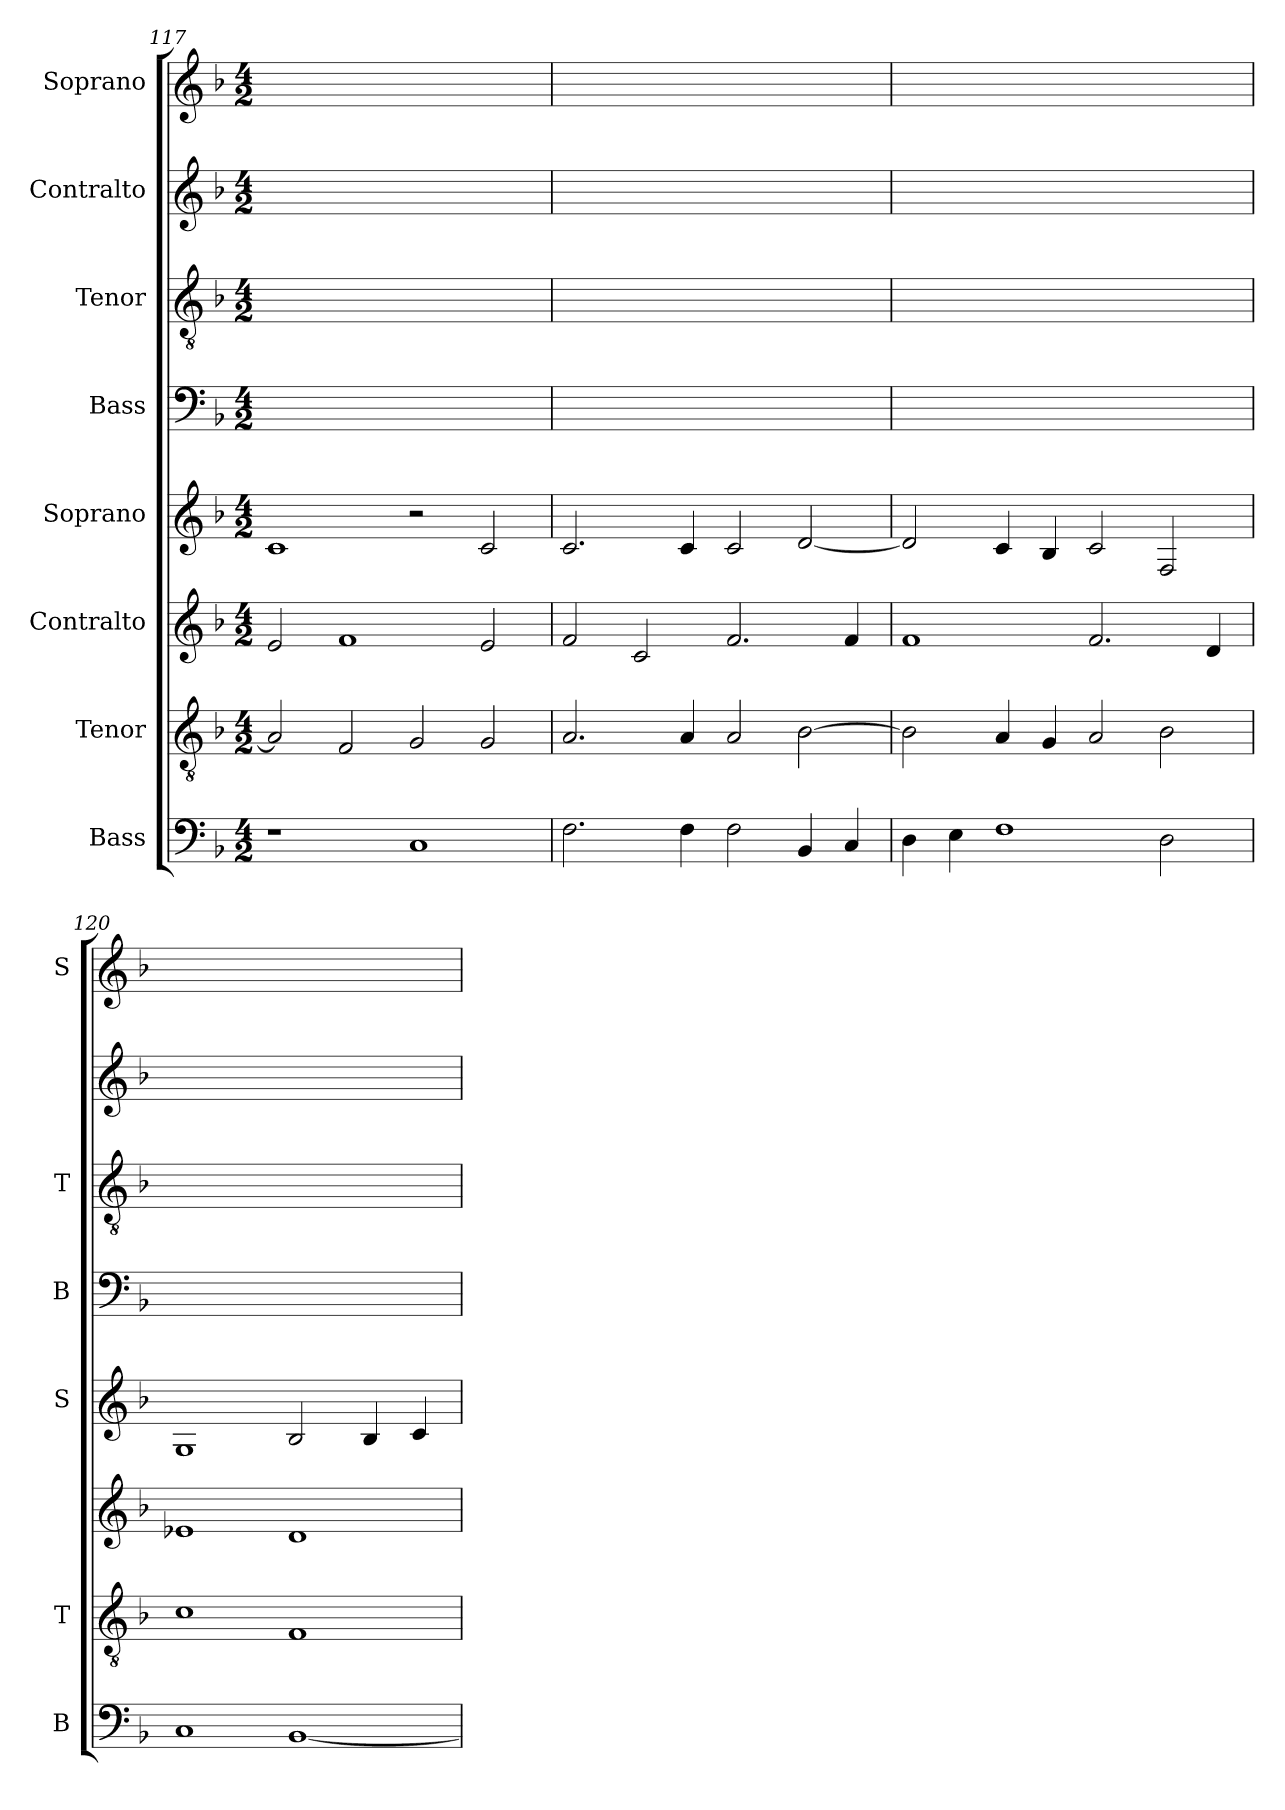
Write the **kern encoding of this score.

**kern	**kern	**kern	**kern	**kern	**kern	**kern	**kern
*part8	*part7	*part6	*part5	*part4	*part3	*part2	*part1
*staff8	*staff7	*staff6	*staff5	*staff4	*staff3	*staff2	*staff1
*I"Bass	*I"Tenor	*I"Contralto	*I"Soprano	*I"Bass	*I"Tenor	*I"Contralto	*I"Soprano
*I'B	*I'T	*	*I'S	*I'B	*I'T	*	*I'S
*clefF4	*clefGv2	*clefG2	*clefG2	*clefF4	*clefGv2	*clefG2	*clefG2
*k[b-]	*k[b-]	*k[b-]	*k[b-]	*k[b-]	*k[b-]	*k[b-]	*k[b-]
*F:ion	*F:ion	*F:ion	*F:ion	*F:ion	*F:ion	*F:ion	*F:ion
*M4/2	*M4/2	*M4/2	*M4/2	*M4/2	*M4/2	*M4/2	*M4/2
=117	=117	=117	=117	=117	=117	=117	=117
1r	2A]	2e	1c	0ryy	0ryy	0ryy	0ryy
.	2F	1f	.	.	.	.	.
1C	2G	.	2r	.	.	.	.
.	2G	2e	2c	.	.	.	.
=118	=118	=118	=118	=118	=118	=118	=118
2.F	2.A	2f	2.c	0ryy	0ryy	0ryy	0ryy
.	.	2c	.	.	.	.	.
4F	4A	.	4c	.	.	.	.
2F	2A	2.f	2c	.	.	.	.
4BB-	[2B-	.	[2d	.	.	.	.
4C	.	4f	.	.	.	.	.
=119	=119	=119	=119	=119	=119	=119	=119
4D	2B-]	1f	2d]	0ryy	0ryy	0ryy	0ryy
4E	.	.	.	.	.	.	.
1F	4A	.	4c	.	.	.	.
.	4G	.	4B-	.	.	.	.
.	2A	2.f	2c	.	.	.	.
2D	2B-	.	2F	.	.	.	.
.	.	4d	.	.	.	.	.
=120	=120	=120	=120	=120	=120	=120	=120
1C	1c	1e-X	1G	0ryy	0ryy	0ryy	0ryy
[1BB-	1F	1d	2B-	.	.	.	.
.	.	.	4B-	.	.	.	.
.	.	.	4c	.	.	.	.
=	=	=	=	=	=	=	=
*-	*-	*-	*-	*-	*-	*-	*-
